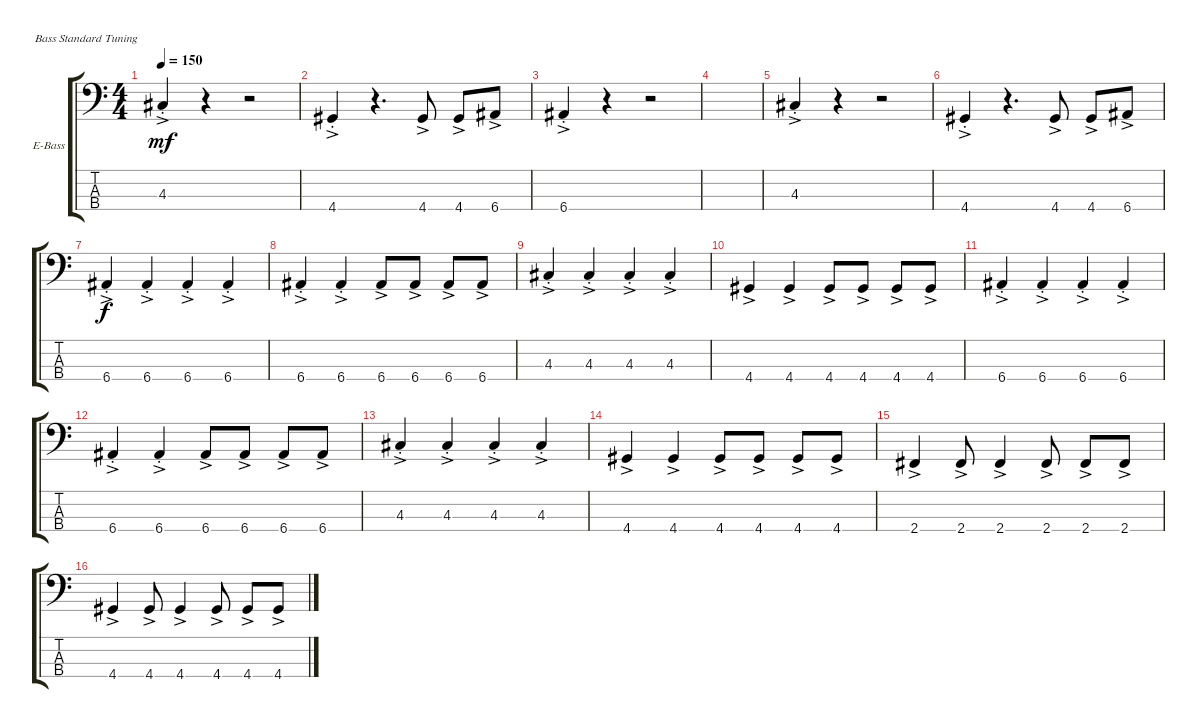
\defaultSystemsLayout 4
\bracketExtendMode groupsimilarinstruments
\firstSystemTrackNameOrientation horizontal
\otherSystemsTrackNameOrientation horizontal
\track ("Electric Bass" "E-Bass") {instrument electricbassfinger}
\staff {score tabs}
\tuning (G2 D2 A1 E1)
\ts (4 4)
\tempo 150
\clef f4
\scale
0.333333
\ks c
4.3{ac st}.4{dy mf} r.4 r.2 |
\scale
0.333333 4.4{ac st}.4 r.4{d} 4.4{ac}.8 4.4{ac}.8 6.4{ac}.8 |
\scale
0.333333 6.4{ac st}.4 r.4 r.2 |
\scale
0.333333 |
\scale
0.333333 4.3{ac st}.4 r.4 r.2 |
\scale
0.333333 4.4{ac st}.4 r.4{d} 4.4{ac}.8 4.4{ac}.8 6.4{ac}.8 |
\scale
0.333333 6.4{ac st}.4{dy f} 6.4{ac st}.4 6.4{ac st}.4 6.4{ac st}.4 |
\scale
0.333333 6.4{ac st}.4 6.4{ac st}.4 6.4{ac}.8 6.4{ac}.8 6.4{ac}.8 6.4{ac}.8 |
\scale
0.333333 4.3{ac st}.4 4.3{ac st}.4 4.3{ac st}.4 4.3{ac st}.4 |
\scale
0.333333 4.4{ac}.4 4.4{ac}.4 4.4{ac}.8 4.4{ac}.8 4.4{ac}.8 4.4{ac}.8 |
\scale
0.333333 6.4{ac st}.4 6.4{ac st}.4 6.4{ac st}.4 6.4{ac st}.4 |
\scale
0.333333 6.4{ac st}.4 6.4{ac st}.4 6.4{ac}.8 6.4{ac}.8 6.4{ac}.8 6.4{ac}.8 |
\scale
0.333333 4.3{ac st}.4 4.3{ac st}.4 4.3{ac st}.4 4.3{ac st}.4 |
\scale
0.333333 4.4{ac}.4 4.4{ac}.4 4.4{ac}.8 4.4{ac}.8 4.4{ac}.8 4.4{ac}.8 |
\scale
0.333333 2.4{ac}.4 2.4{ac}.8 2.4{ac}.4 2.4{ac}.8 2.4{ac}.8 2.4{ac}.8 |
\scale
0.333333 4.4{ac}.4 4.4{ac}.8 4.4{ac}.4 4.4{ac}.8 4.4{ac}.8 4.4{ac}.8
